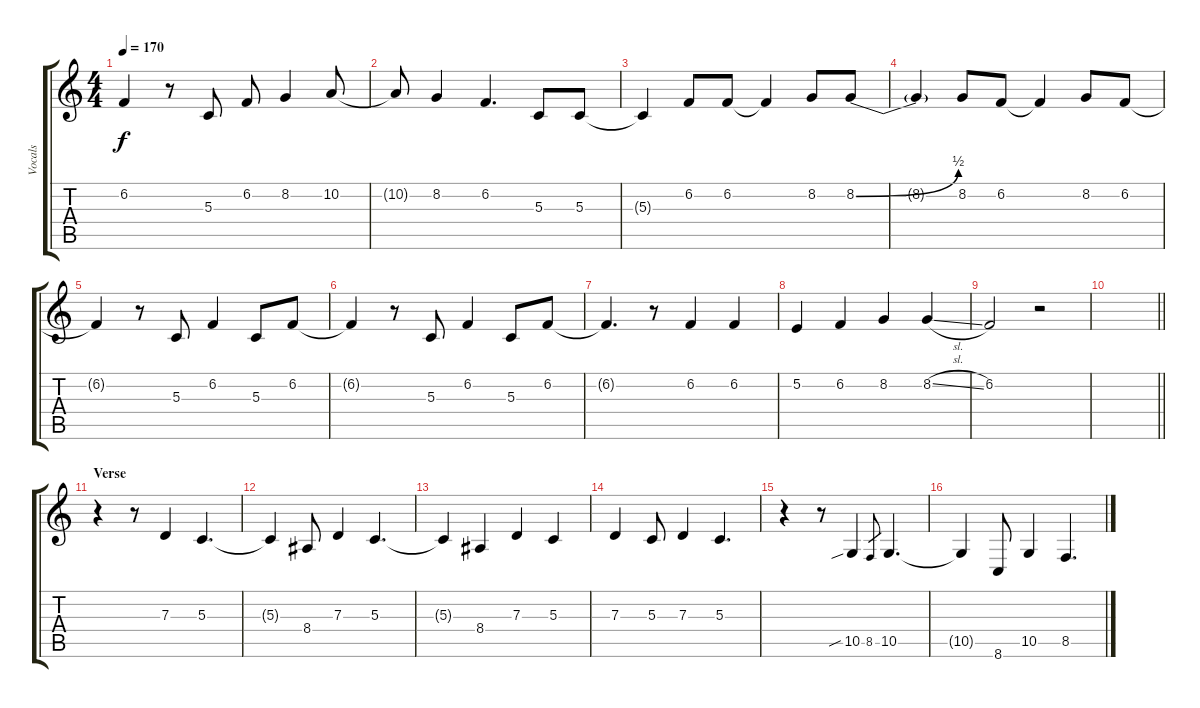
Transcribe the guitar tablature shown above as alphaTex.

\track ("Vocals" "Vocals") {instrument clarinet}
\staff {score tabs}
\tuning (E4 B3 G3 D3 A2 E2) {hide}
\ts (4 4)
\tempo 170
\clef g2
\ks c
6.2{t}.4{dy f} r.8 5.3.8 6.2.8 8.2.4 10.2.8 |
10.2{t}.8 8.2.4 6.2.4{d} 5.3.8 5.3.8 |
5.3{t}.4 6.2.8 6.2.8 6.2{t}.4 8.2.8 8.2{be (bend 0 0 60 2)}.8 |
8.2{t}.4 8.2.8 6.2.8 6.2{t}.4 8.2.8 6.2.8 |
6.2{t}.4 r.8 5.3.8 6.2.4 5.3.8 6.2.8 |
6.2{t}.4 r.8 5.3.8 6.2.4 5.3.8 6.2.8 |
6.2{t}.4{d} r.8 6.2.4 6.2.4 |
5.2.4 6.2.4 8.2.4 8.2{sl}.4 |
6.2.2 r.2 |
\barLineRight lightlight
|
\section ("" "Verse")
r.4 r.8 7.3.4 5.3.4{d} |
5.3{t}.4 8.4.8 7.3.4 5.3.4{d} |
5.3{t}.4 8.4.4 7.3.4 5.3.4 |
7.3.4 5.3.8 7.3.4 5.3.4{d} |
r.4 r.8 10.5{sib}.4 8.5.8{gr} 10.5.4{d} |
10.5{t}.4 8.6.8 10.5.4 8.5.4{d}
